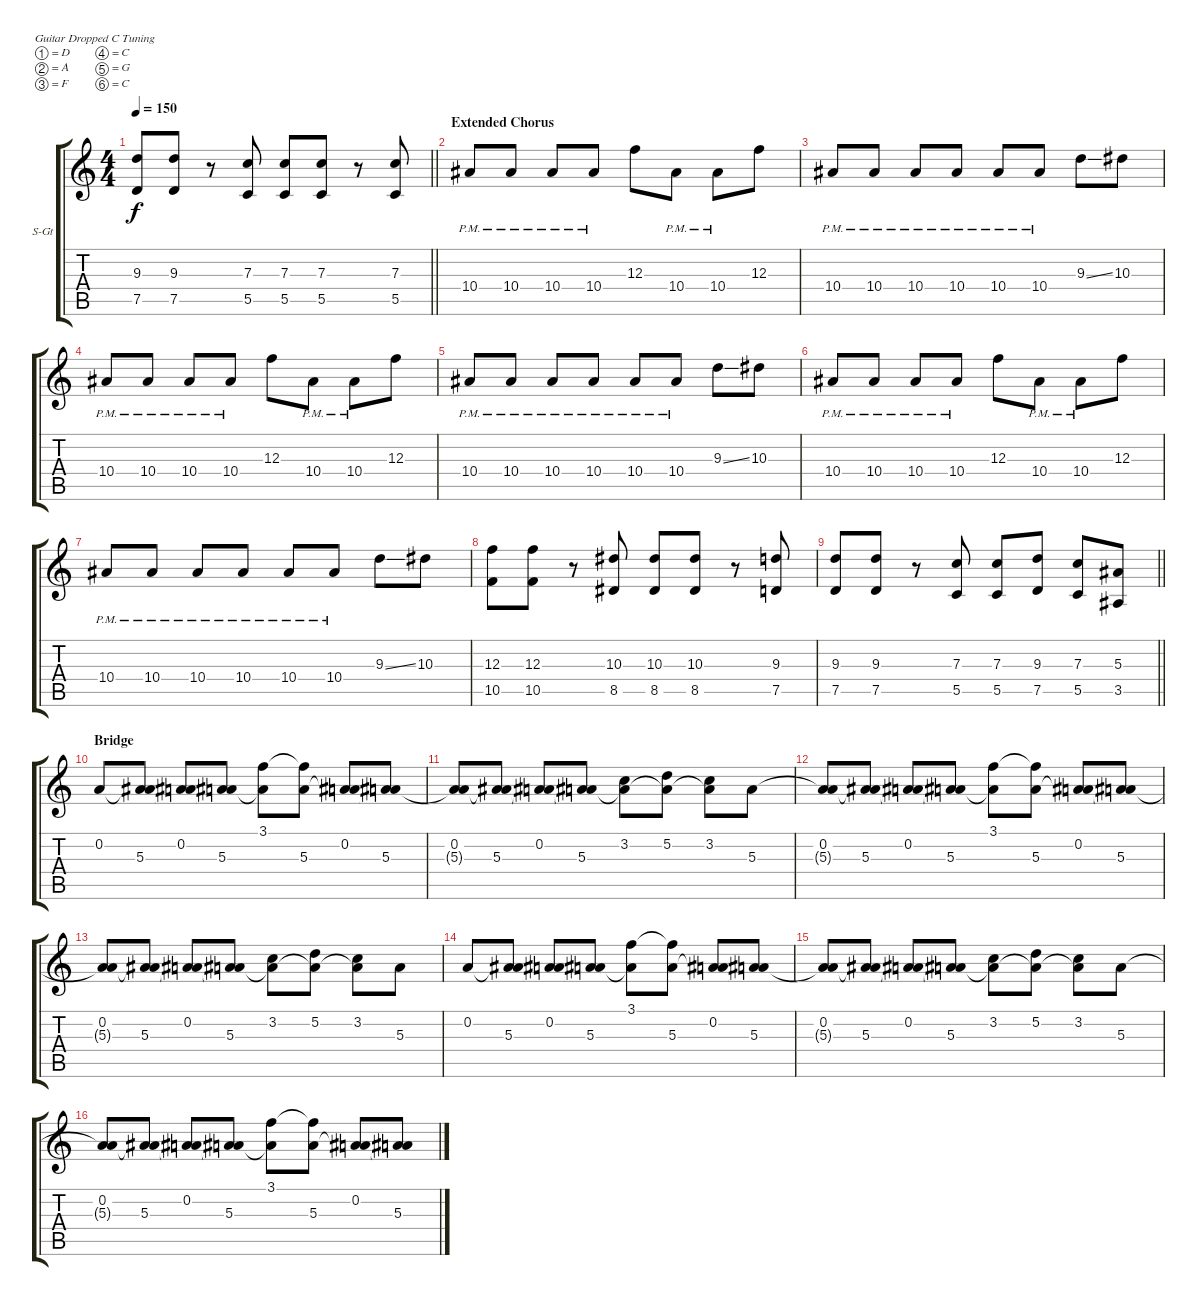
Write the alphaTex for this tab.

\bracketExtendMode groupsimilarinstruments
\firstSystemTrackNameOrientation horizontal
\otherSystemsTrackNameOrientation horizontal
\track ("Lead" "S-Gt") {instrument acousticguitarsteel}
\staff {score tabs}
\tuning (D4 A3 F3 C3 G2 C2)
\ts (4 4)
\tempo 150
\clef g2
\barLineRight lightlight
\ks c
(9.3 7.5).8{dy f} (9.3 7.5).8 r.8 (7.3 5.5).8 (7.3 5.5).8 (7.3 5.5).8 r.8 (7.3 5.5).8 |
\section ("" "Extended Chorus")
10.4{pm}.8 10.4{pm}.8 10.4{pm}.8 10.4{pm}.8 12.3.8 10.4{pm}.8 10.4{pm}.8 12.3.8 |
10.4{pm}.8 10.4{pm}.8 10.4{pm}.8 10.4{pm}.8 10.4{pm}.8 10.4{pm}.8 9.3{ss}.8 10.3.8 |
10.4{pm}.8 10.4{pm}.8 10.4{pm}.8 10.4{pm}.8 12.3.8 10.4{pm}.8 10.4{pm}.8 12.3.8 |
10.4{pm}.8 10.4{pm}.8 10.4{pm}.8 10.4{pm}.8 10.4{pm}.8 10.4{pm}.8 9.3{ss}.8 10.3.8 |
10.4{pm}.8 10.4{pm}.8 10.4{pm}.8 10.4{pm}.8 12.3.8 10.4{pm}.8 10.4{pm}.8 12.3.8 |
10.4{pm}.8 10.4{pm}.8 10.4{pm}.8 10.4{pm}.8 10.4{pm}.8 10.4{pm}.8 9.3{ss}.8 10.3.8 |
(12.3 10.5).8 (12.3 10.5).8 r.8 (10.3 8.5).8 (10.3 8.5).8 (10.3 8.5).8 r.8 (9.3 7.5).8 |
\barLineRight lightlight
(9.3 7.5).8 (9.3 7.5).8 r.8 (7.3 5.5).8 (7.3 5.5).8 (9.3 7.5).8 (7.3 5.5).8 (5.3 3.5).8 |
\section ("" "Bridge")
0.2.8 (0.2{t} 5.3).8 (0.2 5.3{t}).8 (0.2{t} 5.3).8 (3.1 5.3{t}).8 (3.1{t} 5.3).8 (0.2 5.3{t}).8 (0.2{t} 5.3).8 |
(0.2 5.3{t}).8 (0.2{t} 5.3).8 (0.2 5.3{t}).8 (0.2{t} 5.3).8 (3.2 5.3{t}).8 (5.2 5.3{t}).8 (3.2 5.3{t}).8 5.3.8 |
(0.2 5.3{t}).8 (0.2{t} 5.3).8 (0.2 5.3{t}).8 (0.2{t} 5.3).8 (3.1 5.3{t}).8 (3.1{t} 5.3).8 (0.2 5.3{t}).8 (0.2{t} 5.3).8 |
(0.2 5.3{t}).8 (0.2{t} 5.3).8 (0.2 5.3{t}).8 (0.2{t} 5.3).8 (3.2 5.3{t}).8 (5.2 5.3{t}).8 (3.2 5.3{t}).8 5.3.8 |
0.2.8 (0.2{t} 5.3).8 (0.2 5.3{t}).8 (0.2{t} 5.3).8 (3.1 5.3{t}).8 (3.1{t} 5.3).8 (0.2 5.3{t}).8 (0.2{t} 5.3).8 |
(0.2 5.3{t}).8 (0.2{t} 5.3).8 (0.2 5.3{t}).8 (0.2{t} 5.3).8 (3.2 5.3{t}).8 (5.2 5.3{t}).8 (3.2 5.3{t}).8 5.3.8 |
(0.2 5.3{t}).8 (0.2{t} 5.3).8 (0.2 5.3{t}).8 (0.2{t} 5.3).8 (3.1 5.3{t}).8 (3.1{t} 5.3).8 (0.2 5.3{t}).8 (0.2{t} 5.3).8
